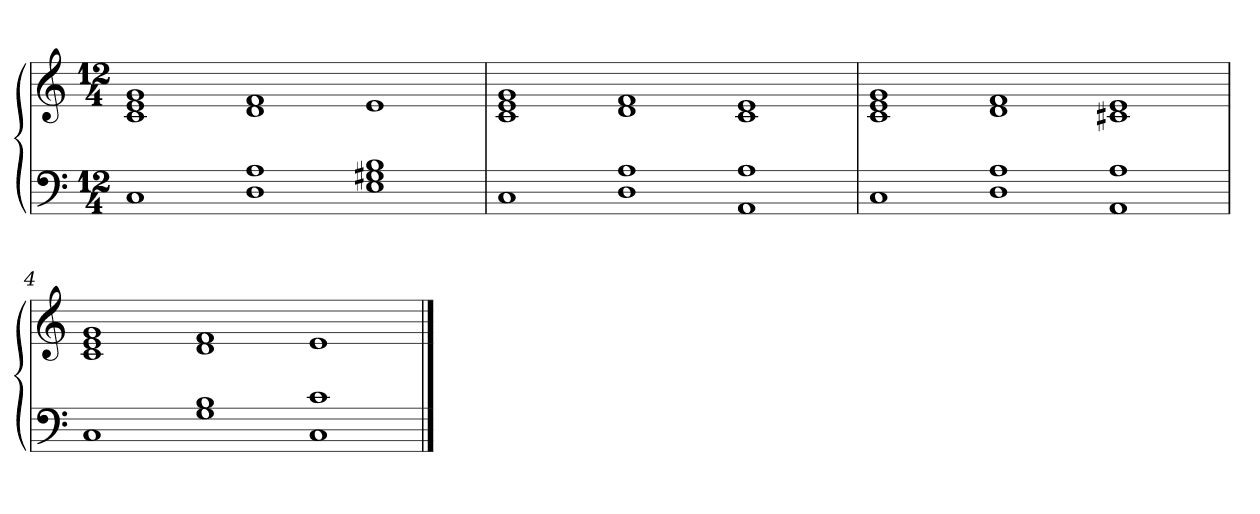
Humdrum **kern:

**kern	**kern
*part1	*part1
*staff2	*staff1
*clefF4	*clefG2
*k[]	*k[]
*M12/4	*M12/4
=1	=1
1C	1c 1e 1g
1D 1A	1d 1f
1E 1G#X 1B	1e
=2	=2
1C	1c 1e 1g
1D 1A	1d 1f
1AA 1A	1c 1e
=3	=3
1C	1c 1e 1g
1D 1A	1d 1f
1AA 1A	1c#X 1e
=4	=4
1C	1c 1e 1g
1G 1B	1d 1f
1C 1c	1e
==	==
*-	*-
